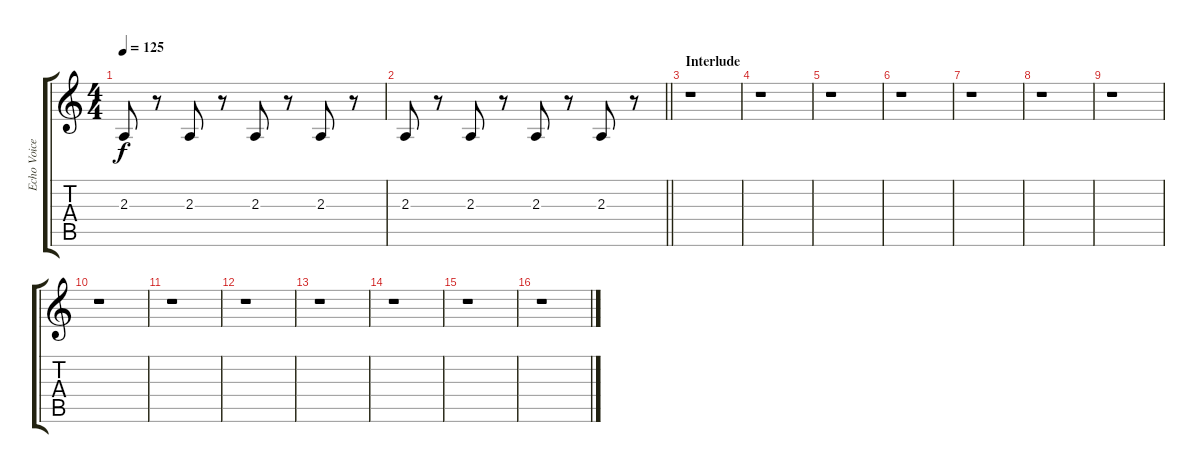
\track ("Echo Voices 1" "Echo Voice") {instrument synthvoice}
\staff {score tabs}
\tuning (E4 B3 G3 D3 A2 E2) {hide}
\ts (4 4)
\tempo 125
\clef g2
\ks c
2.3.8{dy f} r.8 2.3.8 r.8 2.3.8 r.8 2.3.8 r.8 |
\barLineRight lightlight
2.3.8 r.8 2.3.8 r.8 2.3.8 r.8 2.3.8 r.8 |
\section ("" "Interlude")
r.1 |
r.1 |
r.1 |
r.1 |
r.1 |
r.1 |
r.1 |
r.1 |
r.1 |
r.1 |
r.1 |
r.1 |
r.1 |
r.1
